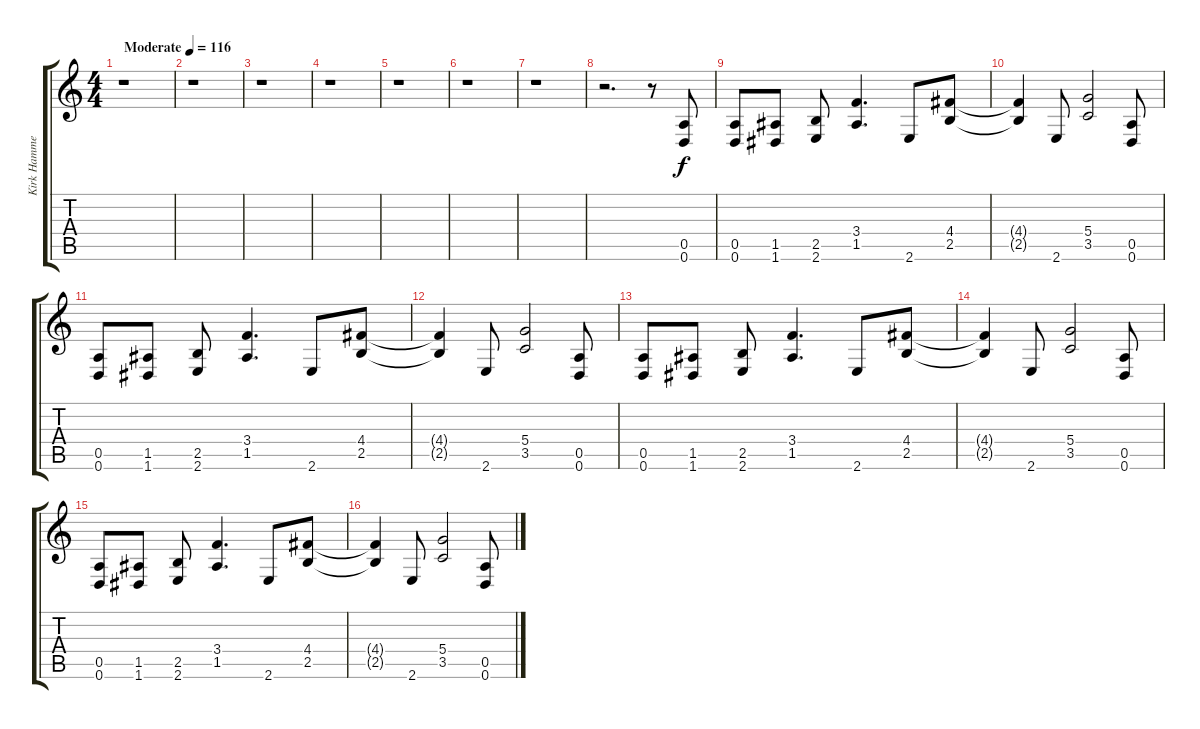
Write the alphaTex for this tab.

\track ("Kirk Hammet (Lead)" "Kirk Hamme") {instrument distortionguitar}
\staff {score tabs}
\tuning (E4 B3 G3 D3 A2 D2) {hide}
\ts (4 4)
\tempo (116 "Moderate")
\clef g2
\ks c
r.1{dy f instrument distortionguitar} |
r.1 |
r.1 |
r.1 |
r.1 |
r.1 |
r.1 |
r.2{d} r.8 (0.5 0.6).8 |
(0.5 0.6).8 (1.5 1.6).8 (2.5 2.6).8 (3.4 1.5).4{d} 2.6.8 (4.4 2.5).8 |
(4.4{t} 2.5{t}).4 2.6.8 (5.4 3.5).2 (0.5 0.6).8 |
(0.5 0.6).8 (1.5 1.6).8 (2.5 2.6).8 (3.4 1.5).4{d} 2.6.8 (4.4 2.5).8 |
(4.4{t} 2.5{t}).4 2.6.8 (5.4 3.5).2 (0.5 0.6).8 |
(0.5 0.6).8 (1.5 1.6).8 (2.5 2.6).8 (3.4 1.5).4{d} 2.6.8 (4.4 2.5).8 |
(4.4{t} 2.5{t}).4 2.6.8 (5.4 3.5).2 (0.5 0.6).8 |
(0.5 0.6).8 (1.5 1.6).8 (2.5 2.6).8 (3.4 1.5).4{d} 2.6.8 (4.4 2.5).8 |
(4.4{t} 2.5{t}).4 2.6.8 (5.4 3.5).2 (0.5 0.6).8
